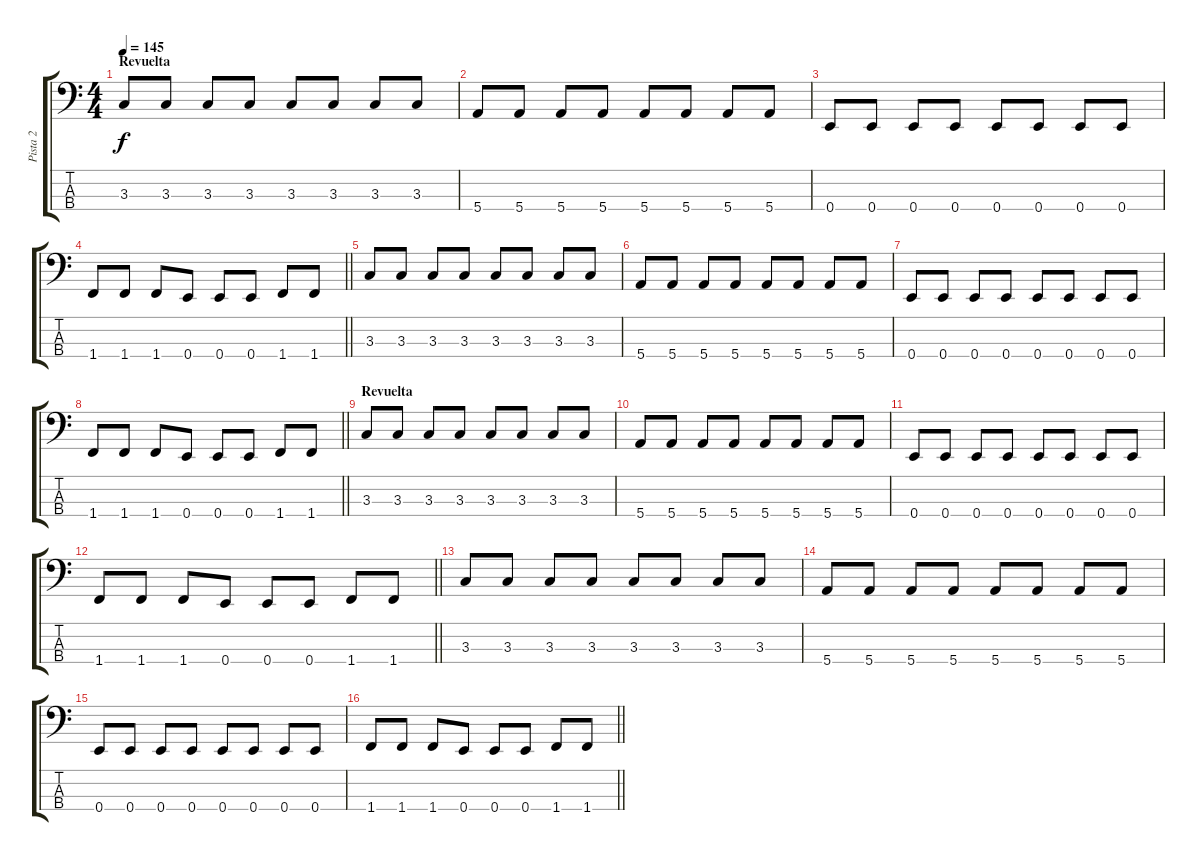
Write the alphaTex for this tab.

\track ("Pista 2" "Pista 2") {instrument electricbassfinger}
\staff {score tabs}
\tuning (G2 D2 A1 E1) {hide}
\ts (4 4)
\section ("" "Revuelta")
\tempo 145
\clef f4
\ks c
3.3.8{dy f} 3.3.8 3.3.8 3.3.8 3.3.8 3.3.8 3.3.8 3.3.8 |
5.4.8 5.4.8 5.4.8 5.4.8 5.4.8 5.4.8 5.4.8 5.4.8 |
0.4.8 0.4.8 0.4.8 0.4.8 0.4.8 0.4.8 0.4.8 0.4.8 |
\barLineRight lightlight
1.4.8 1.4.8 1.4.8 0.4.8 0.4.8 0.4.8 1.4.8 1.4.8 |
3.3.8 3.3.8 3.3.8 3.3.8 3.3.8 3.3.8 3.3.8 3.3.8 |
5.4.8 5.4.8 5.4.8 5.4.8 5.4.8 5.4.8 5.4.8 5.4.8 |
0.4.8 0.4.8 0.4.8 0.4.8 0.4.8 0.4.8 0.4.8 0.4.8 |
\barLineRight lightlight
1.4.8 1.4.8 1.4.8 0.4.8 0.4.8 0.4.8 1.4.8 1.4.8 |
\section ("" "Revuelta")
3.3.8 3.3.8 3.3.8 3.3.8 3.3.8 3.3.8 3.3.8 3.3.8 |
5.4.8 5.4.8 5.4.8 5.4.8 5.4.8 5.4.8 5.4.8 5.4.8 |
0.4.8 0.4.8 0.4.8 0.4.8 0.4.8 0.4.8 0.4.8 0.4.8 |
\barLineRight lightlight
1.4.8 1.4.8 1.4.8 0.4.8 0.4.8 0.4.8 1.4.8 1.4.8 |
3.3.8 3.3.8 3.3.8 3.3.8 3.3.8 3.3.8 3.3.8 3.3.8 |
5.4.8 5.4.8 5.4.8 5.4.8 5.4.8 5.4.8 5.4.8 5.4.8 |
0.4.8 0.4.8 0.4.8 0.4.8 0.4.8 0.4.8 0.4.8 0.4.8 |
\barLineRight lightlight
1.4.8 1.4.8 1.4.8 0.4.8 0.4.8 0.4.8 1.4.8 1.4.8
